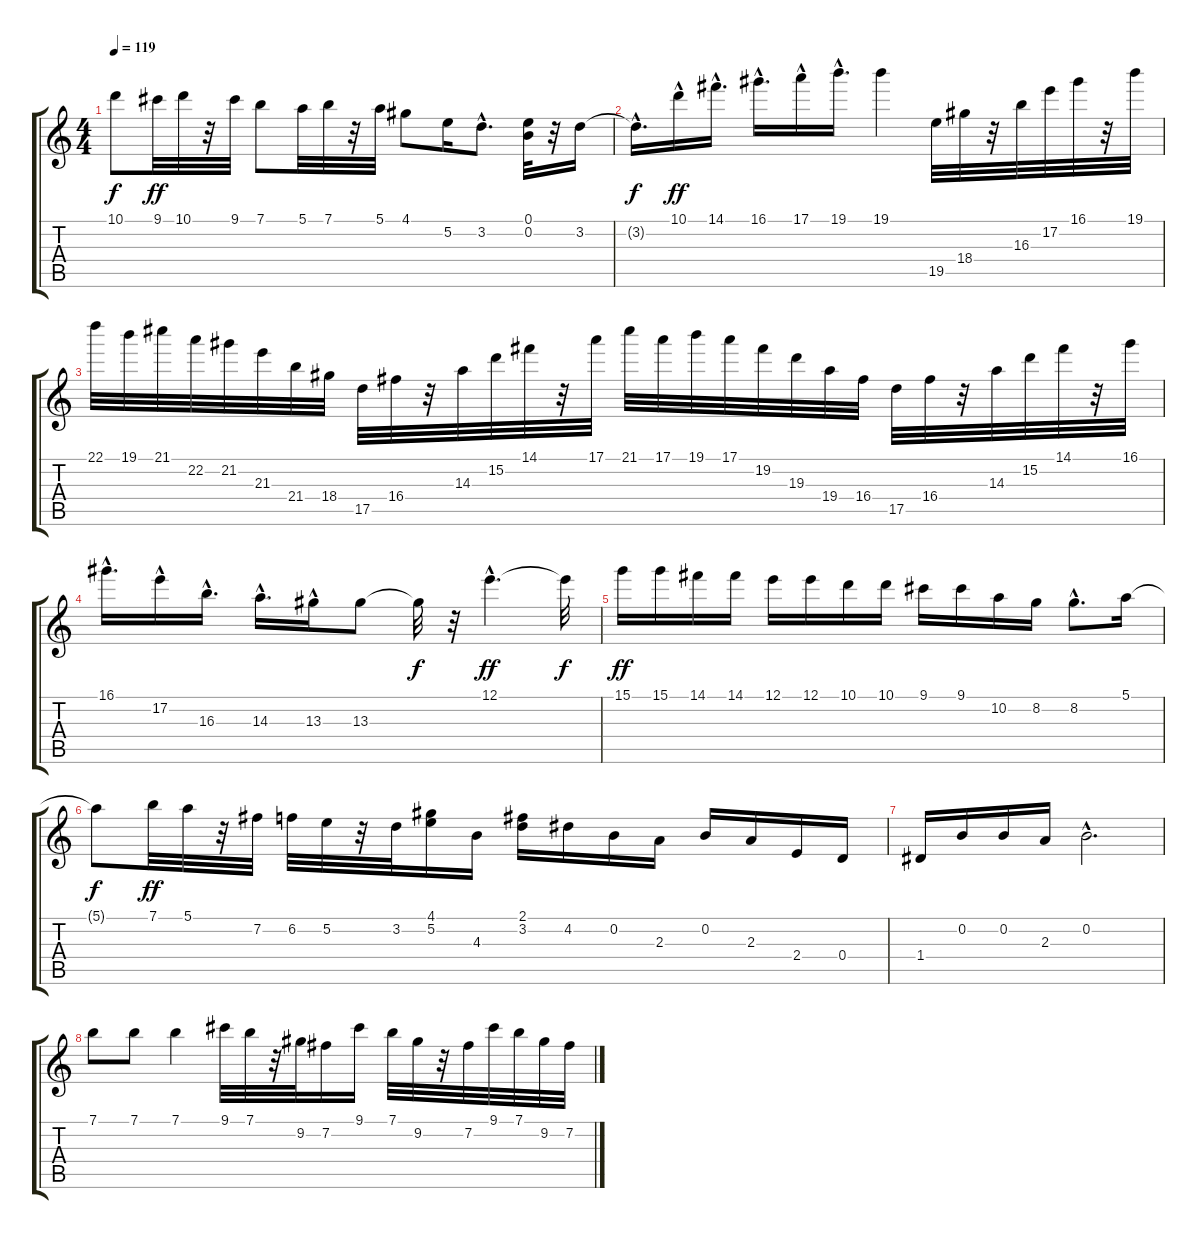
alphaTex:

\track "" {instrument distortionguitar}
\staff {score tabs}
\tuning (E4 B3 G3 D3 A2 E2) {hide}
\ts (4 4)
\tempo 119
\clef g2
\ks c
10.1{t}.8{dy f} 9.1.32{dy ff} 10.1.32 r.32 9.1.32 7.1.8 5.1.32 7.1.32 r.32 5.1.32 4.1.8 5.2.16 3.2{hac}.8{d} (0.1 0.2).32 r.32 3.2.16 |
3.2{hac t}.16{d dy f} 10.1{hac}.16{dy ff} 14.1{hac}.16{d} 16.1{hac}.16{d} 17.1{hac}.16 19.1{hac}.16{d} 19.1.4 19.5.32 18.4.32 r.32 16.3.32 17.2.32 16.1.32 r.32 19.1.32 |
22.1.32 19.1.32 21.1.32 22.2.32 21.2.32 21.3.32 21.4.32 18.4.32 17.5.32 16.4.32 r.32 14.3.32 15.2.32 14.1.32 r.32 17.1.32 21.1.32 17.1.32 19.1.32 17.1.32 19.2.32 19.3.32 19.4.32 16.4.32 17.5.32 16.4.32 r.32 14.3.32 15.2.32 14.1.32 r.32 16.1.32 |
16.1{hac}.16{d} 17.2{hac}.16 16.3{hac}.16{d} 14.3{hac}.16{d} 13.3{hac}.16 13.3.8 13.3{t}.32{dy f} r.32 12.1{hac}.4{d dy ff} 12.1{t}.32{dy f} |
15.1.16{dy ff} 15.1.16 14.1.16 14.1.16 12.1.16 12.1.16 10.1.16 10.1.16 9.1.16 9.1.16 10.2.16 8.2.16 8.2{hac}.8{d} 5.1.16 |
5.1{t}.8{dy f} 7.1.32{dy ff} 5.1.32 r.32 7.2.32 6.2.32 5.2.32 r.32 3.2.32 (4.1 5.2).16 4.3.16 (2.1 3.2).16 4.2.16 0.2.16 2.3.16 0.2.16 2.3.16 2.4.16 0.4.16 |
1.4.16 0.2.16 0.2.16 2.3.16 0.2{hac}.2{d} |
7.1.8 7.1.8 7.1.4 9.1.32 7.1.32 r.32 9.2.32 7.2.16 9.1.16 7.1.32 9.2.32 r.32 7.2.32 9.1.32 7.1.32 9.2.32 7.2.32
